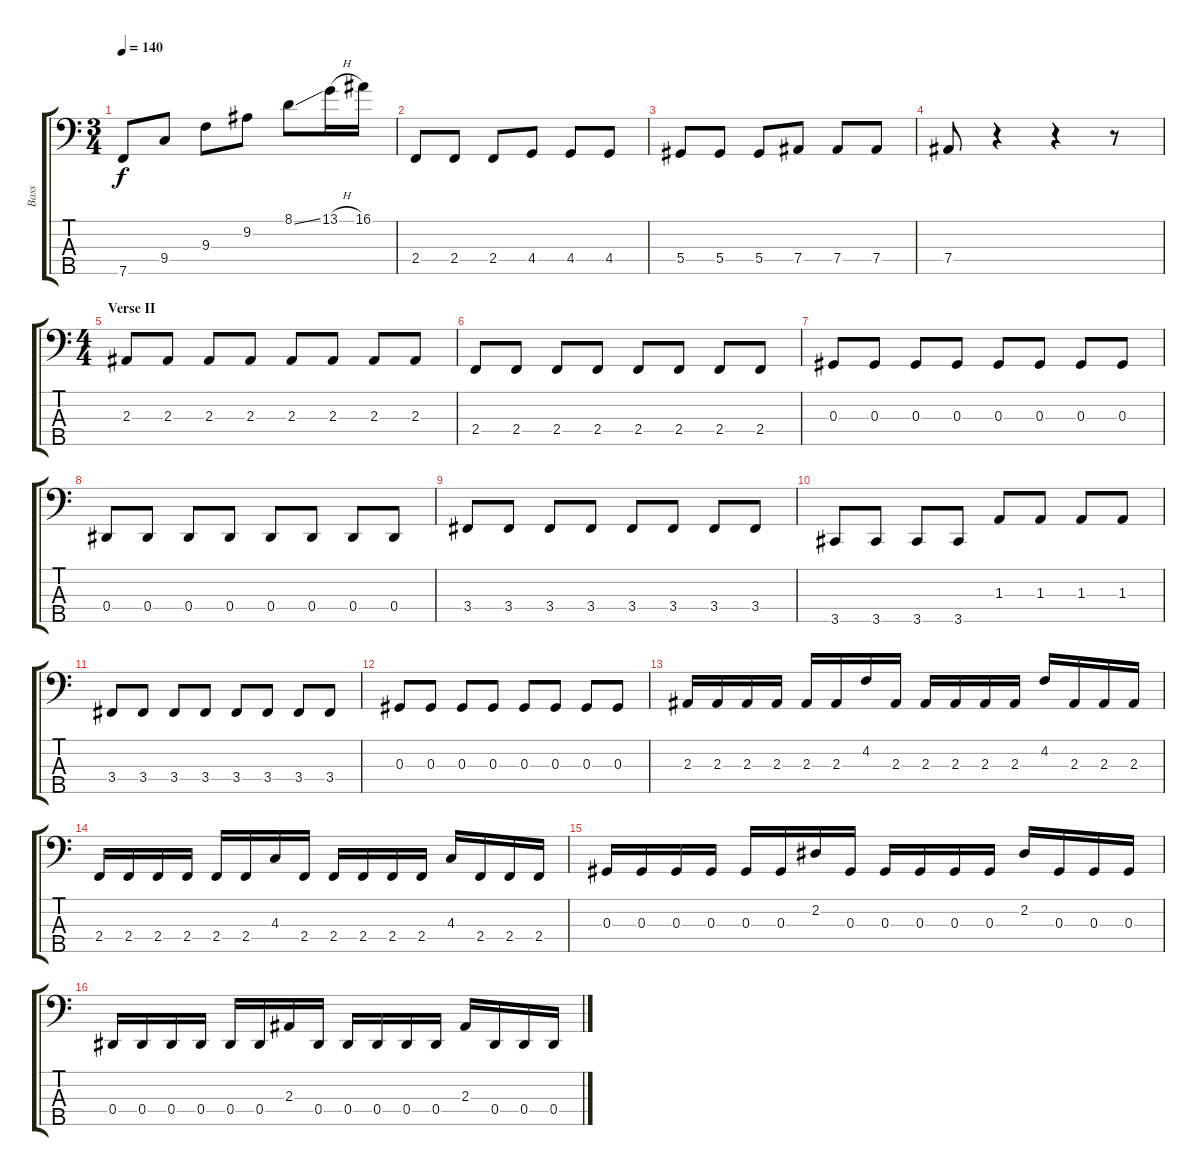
\track ("Bass" "Bass") {instrument electricbasspick}
\staff {score tabs}
\tuning (Gb2 Db2 Ab1 Eb1 Bb0) {hide}
\ts (3 4)
\tempo 140
\clef f4
\ks c
7.5.8{dy f} 9.4.8 9.3.8 9.2.8 8.1{ss}.8 13.1{h}.16 16.1.16 |
2.4.8 2.4.8 2.4.8 4.4.8 4.4.8 4.4.8 |
5.4.8 5.4.8 5.4.8 7.4.8 7.4.8 7.4.8 |
7.4.8 r.4 r.4 r.8 |
\ts (4 4)
\section ("" "Verse II")
2.3.8 2.3.8 2.3.8 2.3.8 2.3.8 2.3.8 2.3.8 2.3.8 |
2.4.8 2.4.8 2.4.8 2.4.8 2.4.8 2.4.8 2.4.8 2.4.8 |
0.3.8 0.3.8 0.3.8 0.3.8 0.3.8 0.3.8 0.3.8 0.3.8 |
0.4.8 0.4.8 0.4.8 0.4.8 0.4.8 0.4.8 0.4.8 0.4.8 |
3.4.8 3.4.8 3.4.8 3.4.8 3.4.8 3.4.8 3.4.8 3.4.8 |
3.5.8 3.5.8 3.5.8 3.5.8 1.3.8 1.3.8 1.3.8 1.3.8 |
3.4.8 3.4.8 3.4.8 3.4.8 3.4.8 3.4.8 3.4.8 3.4.8 |
0.3.8 0.3.8 0.3.8 0.3.8 0.3.8 0.3.8 0.3.8 0.3.8 |
2.3.16 2.3.16 2.3.16 2.3.16 2.3.16 2.3.16 4.2.16 2.3.16 2.3.16 2.3.16 2.3.16 2.3.16 4.2.16 2.3.16 2.3.16 2.3.16 |
2.4.16 2.4.16 2.4.16 2.4.16 2.4.16 2.4.16 4.3.16 2.4.16 2.4.16 2.4.16 2.4.16 2.4.16 4.3.16 2.4.16 2.4.16 2.4.16 |
0.3.16 0.3.16 0.3.16 0.3.16 0.3.16 0.3.16 2.2.16 0.3.16 0.3.16 0.3.16 0.3.16 0.3.16 2.2.16 0.3.16 0.3.16 0.3.16 |
0.4.16 0.4.16 0.4.16 0.4.16 0.4.16 0.4.16 2.3.16 0.4.16 0.4.16 0.4.16 0.4.16 0.4.16 2.3.16 0.4.16 0.4.16 0.4.16
